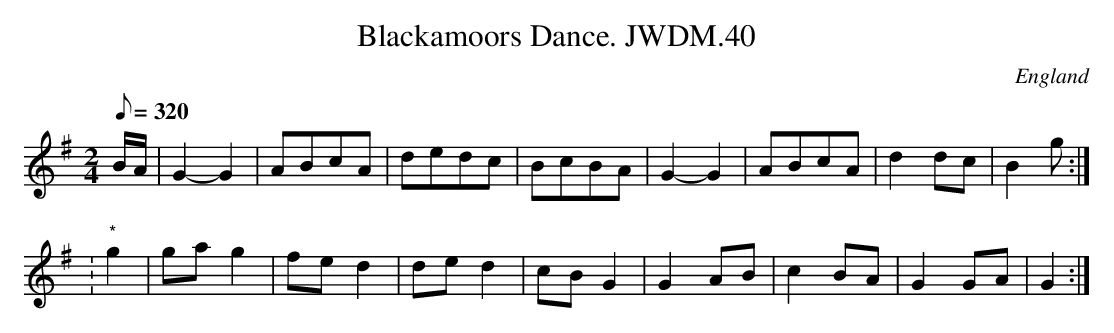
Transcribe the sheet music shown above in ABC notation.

X:1
T:Blackamoors Dance. JWDM.40
M:2/4
L:1/8
Q:320
O:England
K:G
B/A/|G2-G2|ABcA|dedc|BcBA|G2-G2|ABcA|d2dc|B2g:|!
:"*"g2|ga g2|f-e d2|de d2|cBG2|G2 AB|c2BA|G2GA|G2:|
